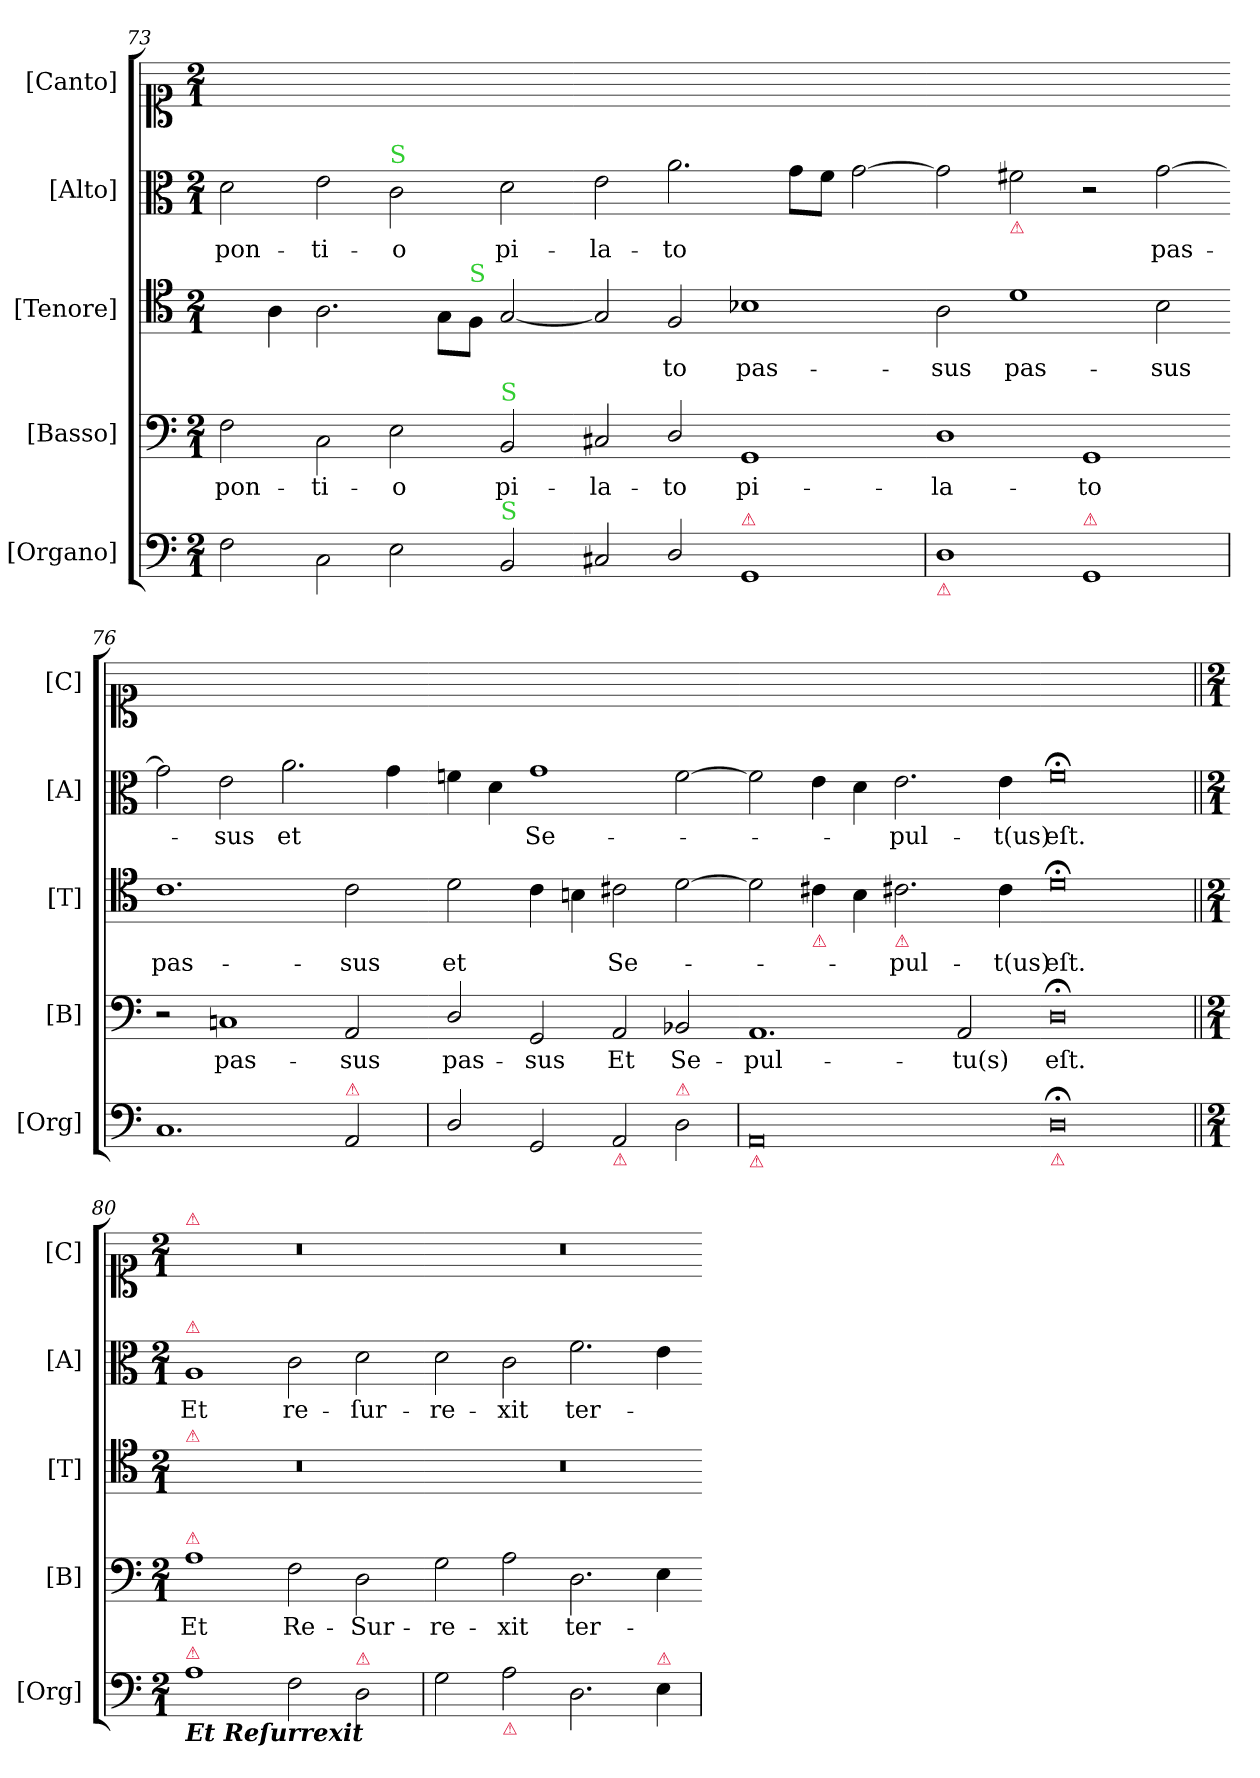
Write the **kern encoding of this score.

**kern	**kern	**text	**kern	**text	**kern	**text	**kern
*part5	*part4	*part4	*part3	*part3	*part2	*part2	*part1
*staff5	*staff4	*staff4	*staff3	*staff3	*staff2	*staff2	*staff1
*I"[Organo]	*I"[Basso]	*	*I"[Tenore]	*	*I"[Alto]	*	*I"[Canto]
*I'[Org]	*I'[B]	*	*I'[T]	*	*I'[A]	*	*I'[C]
*clefF4	*clefF4	*	*clefC4	*	*clefC3	*	*clefC1
*k[]	*k[]	*	*k[]	*	*k[]	*	*k[]
*M2/1	*M2/1	*	*M2/1	*	*M2/1	*	*M2/1
=73	=73	=73	=73	=73	=73	=73	=73
!	!	!	!	!	!	!LO:LY:i	!
2F\	2F\	pon-	4ryy	.	2d\	pon-	0ryy
.	.	.	4A\	.	.	.	.
!	!	!	!	!	!	!LO:LY:i	!
2C\	2C\	-ti-	2.A\	.	2e\	-ti-	.
!	!	!	!	!	!LO:TX:a:color=limegreen:t=S	!	!
!	!	!	!	!	!	!LO:LY:i	!
2E\	2E\	-o	.	.	2c\	-o	.
.	.	.	8G\L	.	.	.	.
!	!	!	!LO:TX:a:color=limegreen:t=S	!	!	!	!
.	.	.	8F\J	.	.	.	.
!	!LO:TX:a:color=limegreen:t=S	!	!	!	!	!	!
!LO:TX:a:color=limegreen:t=S	!	!	!	!	!	!	!
!	!	!	!	!	!	!LO:LY:i	!
2BB/	2BB/	pi-	[2G/	.	2d\	pi-	.
=74-	=74-	=74-	=74-	=74-	=74-	=74-	=74-
!	!	!	!	!	!	!LO:LY:i	!
2C#X/	2C#X/	-la-	2G/]	.	2e\	-la-	0ryy
!	!	!	!	!	!	!LO:LY:i	!
2D/	2D/	-to	2F/	-to	2.a\	-to	.
!LO:TX:a:color=crimson:t=⚠	!	!	!	!	!	!	!
1GG	1GG	pi-	1B-X	pas-	.	.	.
.	.	.	.	.	8g\L	.	.
.	.	.	.	.	8f\J	.	.
.	.	.	.	.	[2g\	.	.
=75	=75-	=75-	=75-	=75-	=75-	=75-	=75-
!LO:TX:b:color=crimson:t=⚠	!	!	!	!	!	!	!
1D	1D	-la-	2A\	-sus	2g\]	.	0ryy
!	!	!	!	!	!LO:TX:b:color=crimson:t=⚠	!	!
!	!	!	!	!LO:LY:i	!	!	!
.	.	.	1d	pas-	2f#X\	.	.
!LO:TX:a:color=crimson:t=⚠	!	!	!	!	!	!	!
1GG	1GG	-to	.	.	2r	.	.
!	!	!	!	!LO:LY:i	!	!	!
.	.	.	2B-\	-sus	[2g\	pas-	.
=76	=76-	=76-	=76-	=76-	=76-	=76-	=76-
!	!	!	!	!LO:LY:i	!	!	!
1.C	2r	.	1.c	pas-	2g\]	.	0ryy
.	1Cn	pas-	.	.	2e\	-sus	.
.	.	.	.	.	2.a\	et	.
!LO:TX:a:color=crimson:t=⚠	!	!	!	!	!	!	!
!	!	!	!	!LO:LY:i	!	!	!
2AA/	2AA/	-sus	2c\	-sus	.	.	.
.	.	.	.	.	4g\	.	.
=77	=77-	=77-	=77-	=77-	=77-	=77-	=77-
!	!	!LO:LY:i	!	!	!	!	!
2D/	2D/	pas-	2d\	et	4fn\	.	0ryy
.	.	.	.	.	4d\	.	.
!	!	!LO:LY:i	!	!	!	!	!
2GG/	2GG/	-sus	4c\	.	1g	Se-	.
.	.	.	4Bn\	.	.	.	.
!LO:TX:b:color=crimson:t=⚠	!	!	!	!	!	!	!
2AA/	2AA/	Et	2c#X\	Se-	.	.	.
!LO:TX:a:color=crimson:t=⚠	!	!	!	!	!	!	!
2D\	2BB-X/	Se-	[2d\	.	[2f\	.	.
=78	=78-	=78-	=78-	=78-	=78-	=78-	=78-
!LO:TX:b:color=crimson:t=⚠	!	!	!	!	!	!	!
0AA	1.AA	-pul-	2d\]	.	2f\]	.	0ryy
!	!	!	!LO:TX:b:color=crimson:t=⚠	!	!	!	!
.	.	.	4c#X\	.	4e\	.	.
.	.	.	4B\	.	4d\	.	.
!	!	!	!LO:TX:b:color=crimson:t=⚠	!	!	!	!
.	.	.	2.c#X\	-pul-	2.e\	-pul-	.
.	2AA/	-tu(s)	.	.	.	.	.
.	.	.	4c#\	-t(us)	4e\	-t(us)	.
=79-	=79-	=79-	=79-	=79-	=79-	=79-	=79-
!LO:TX:b:color=crimson:t=⚠	!	!	!	!	!	!	!
0D;<	0D;<	eſt.	0d;	eſt.	0f;	eſt.	0ryy
=80||	=80||	=80||	=80||	=80||	=80||	=80||	=80||
*M2/1	*M2/1	*	*M2/1	*	*M2/1	*	*M2/1
!	!	!	!	!	!	!	!LO:TX:a:color=crimson:t=⚠
!	!	!	!	!	!LO:TX:a:color=crimson:t=⚠	!	!
!	!	!	!LO:TX:a:color=crimson:t=⚠	!	!	!	!
!	!LO:TX:a:color=crimson:t=⚠	!	!	!	!	!	!
!LO:TX:a:color=crimson:t=⚠	!	!	!	!	!	!	!
!LO:TX:b:Bi:t=Et Reſurrexit	!	!	!	!	!	!	!
1A	1A	Et	0r	.	1A	Et	0r
2F\	2F\	Re-	.	.	2c\	re-	.
!LO:TX:a:color=crimson:t=⚠	!	!	!	!	!	!	!
2D\	2D\	-Sur-	.	.	2d\	-ſur-	.
=81	=81-	=81-	=81-	=81-	=81-	=81-	=81-
2G\	2G\	-re-	0r	.	2d\	-re-	0r
!LO:TX:b:color=crimson:t=⚠	!	!	!	!	!	!	!
2A\	2A\	-xit	.	.	2c\	-xit	.
2.D\	2.D\	ter-	.	.	2.f\	ter-	.
!LO:TX:a:color=crimson:t=⚠	!	!	!	!	!	!	!
4E\	4E\	.	.	.	4e\	.	.
=	=-	=-	=-	=-	=-	=-	=-
*-	*-	*-	*-	*-	*-	*-	*-
